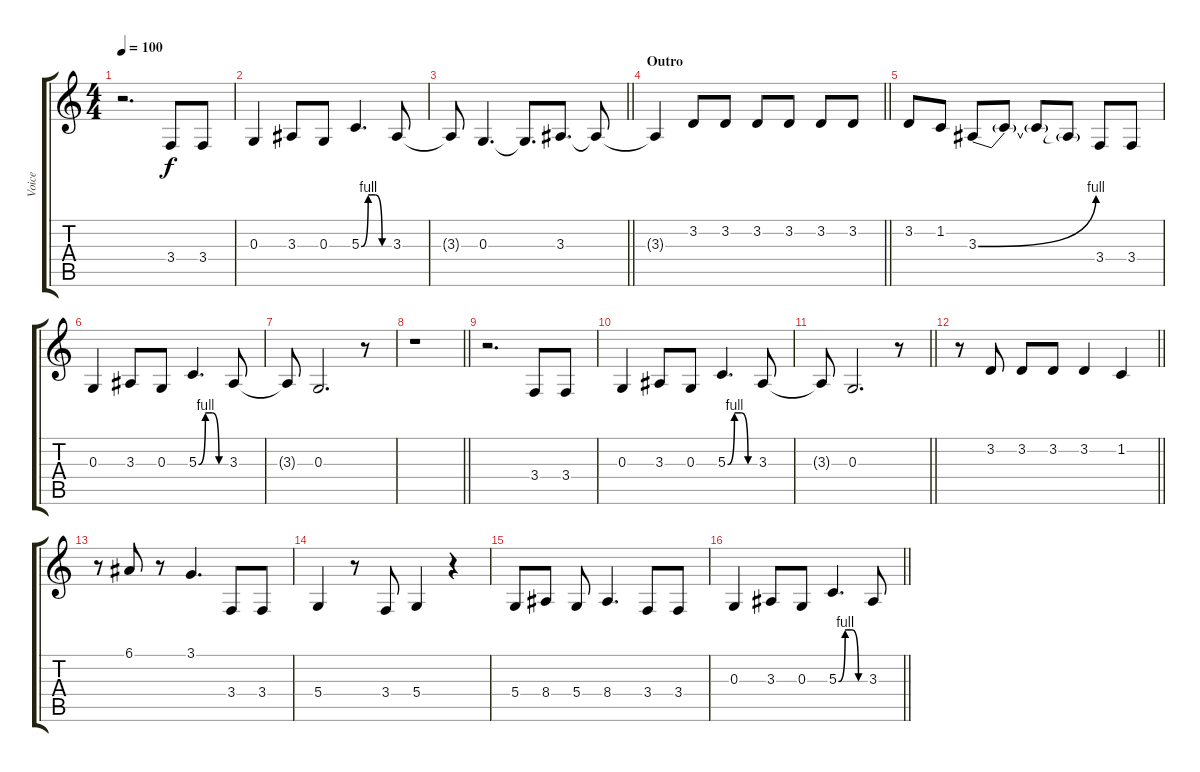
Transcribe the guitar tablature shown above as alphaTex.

\track ("Voice" "Voice") {instrument synthbrass1}
\staff {score tabs}
\tuning (E4 B3 G3 D3 A2 E2) {hide}
\ts (4 4)
\tempo 100
\clef g2
\ks c
r.2{d dy f} 3.4.8 3.4.8 |
0.3.4 3.3.8 0.3.8 5.3{be (custom 0 0 15 4 30 4 45 0 60 0)}.4{d} 3.3.8 |
\barLineRight lightlight
3.3{t}.8 0.3.4{d} 0.3{t}.8{d} 3.3.8{d} 3.3{t}.8 |
\section ("" "Outro")
\barLineRight lightlight
3.3{t}.4 3.2.8 3.2.8 3.2.8 3.2.8 3.2.8 3.2.8 |
3.2.8 1.2.8 3.3{be (bend 0 0 60 4)}.8 3.3{t}.8 3.3{t}.8 3.3{t}.8 3.4.8 3.4.8 |
0.3.4 3.3.8 0.3.8 5.3{be (custom 0 0 15 4 30 4 45 0 60 0)}.4{d} 3.3.8 |
3.3{t}.8 0.3.2{d} r.8 |
\barLineRight lightlight
r.1 |
r.2{d} 3.4.8 3.4.8 |
0.3.4 3.3.8 0.3.8 5.3{be (custom 0 0 15 4 30 4 45 0 60 0)}.4{d} 3.3.8 |
\barLineRight lightlight
3.3{t}.8 0.3.2{d} r.8 |
\barLineRight lightlight
r.8 3.2.8 3.2.8 3.2.8 3.2.4 1.2.4 |
r.8 6.1.8 r.8 3.1.4{d} 3.4.8 3.4.8 |
5.4.4 r.8 3.4.8 5.4.4 r.4 |
5.4.8 8.4.8 5.4.8 8.4.4{d} 3.4.8 3.4.8 |
\barLineRight lightlight
0.3.4 3.3.8 0.3.8 5.3{be (custom 0 0 15 4 30 4 45 0 60 0)}.4{d} 3.3.8
